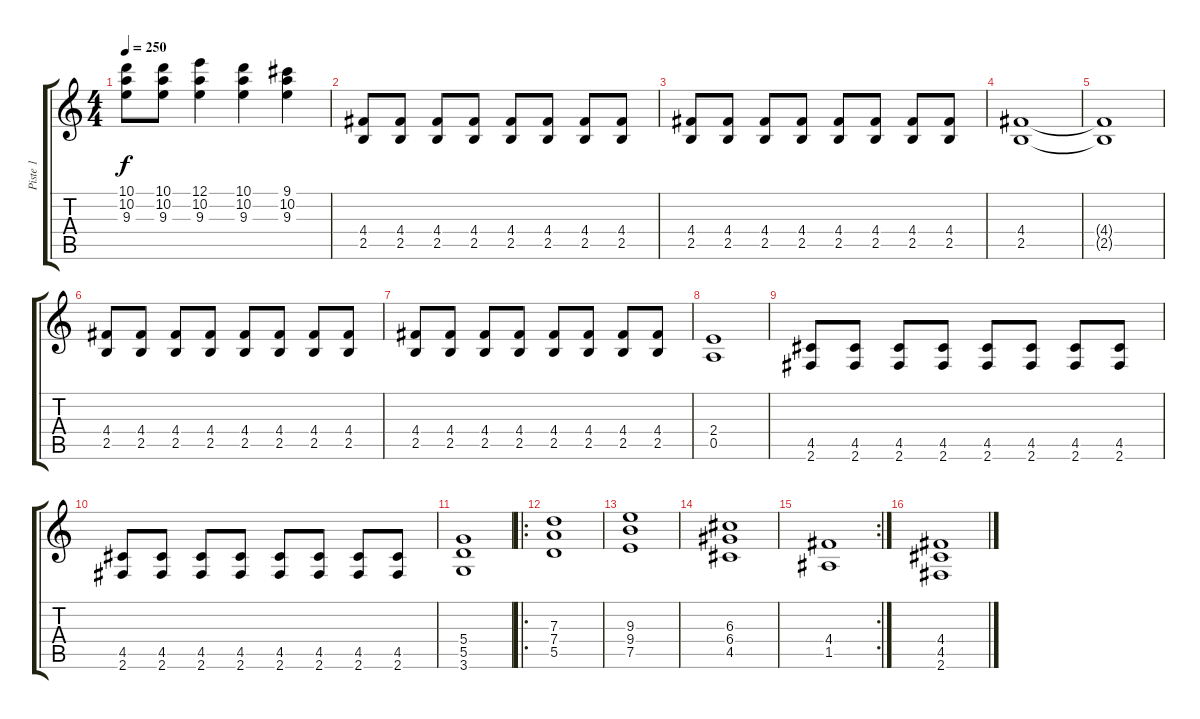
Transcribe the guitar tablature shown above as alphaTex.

\track ("Piste 1" "Piste 1") {instrument distortionguitar}
\staff {score tabs}
\tuning (E4 B3 G3 D3 A2 E2) {hide}
\ts (4 4)
\tempo 250
\clef g2
\ks c
(10.1{t} 10.2{t} 9.3{t}).8{dy f} (10.1 10.2 9.3).8 (12.1 10.2 9.3).4 (10.1 10.2 9.3).4 (9.1 10.2 9.3).4 |
(4.4 2.5).8 (4.4 2.5).8 (4.4 2.5).8 (4.4 2.5).8 (4.4 2.5).8 (4.4 2.5).8 (4.4 2.5).8 (4.4 2.5).8 |
(4.4 2.5).8 (4.4 2.5).8 (4.4 2.5).8 (4.4 2.5).8 (4.4 2.5).8 (4.4 2.5).8 (4.4 2.5).8 (4.4 2.5).8 |
(4.4 2.5).1 |
(4.4{t} 2.5{t}).1 |
(4.4 2.5).8 (4.4 2.5).8 (4.4 2.5).8 (4.4 2.5).8 (4.4 2.5).8 (4.4 2.5).8 (4.4 2.5).8 (4.4 2.5).8 |
(4.4 2.5).8 (4.4 2.5).8 (4.4 2.5).8 (4.4 2.5).8 (4.4 2.5).8 (4.4 2.5).8 (4.4 2.5).8 (4.4 2.5).8 |
(2.4 0.5).1 |
(4.5 2.6).8 (4.5 2.6).8 (4.5 2.6).8 (4.5 2.6).8 (4.5 2.6).8 (4.5 2.6).8 (4.5 2.6).8 (4.5 2.6).8 |
(4.5 2.6).8 (4.5 2.6).8 (4.5 2.6).8 (4.5 2.6).8 (4.5 2.6).8 (4.5 2.6).8 (4.5 2.6).8 (4.5 2.6).8 |
(5.4 5.5 3.6).1 |
\ro
(7.3 7.4 5.5).1 |
(9.3 9.4 7.5).1 |
(6.3 6.4 4.5).1 |
\rc 2
(4.4 1.5).1 |
(4.4 4.5 2.6).1
